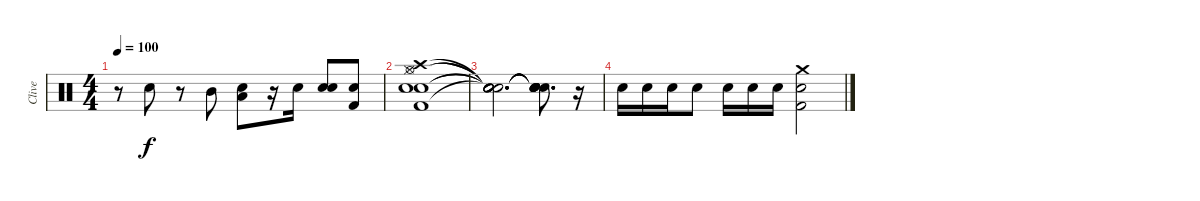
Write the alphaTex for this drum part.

\track ("Clive" "Clive") {instrument percussion}
\staff {score}
\articulation defaults
\ts (4 4)
\tempo 100
\clef neutral
\ks c
r.8{dy f} "Snare (hit) 2".8 r.8 "Mid Tom (hit)".8 ("Snare (hit)" "Low Tom (hit)").8 r.16 "Snare (hit) 2".16 ("Snare (hit)" "Snare (hit) 2").8 ("Snare (hit)" "Kick (hit) 2").8 |
("Snare (hit)" "Kick (hit) 2" "Snare (hit) 2" "Hi-Hat (closed)" "Hi-Hat (open)" "Crash high (hit)").1 |
("Snare (hit)"{t} "Snare (hit)"{t} "Snare (hit)"{t} "Snare (hit)"{t} "Snare (hit)"{t} "Snare (hit)"{t}).2{d} ("Snare (hit)"{t} "Snare (hit)"{t} "Snare (hit)"{t} "Snare (hit)"{t} "Snare (hit)"{t} "Snare (hit)"{t}).8{d} r.16 |
"Snare (hit) 2".16 "Snare (hit) 2".16 "Snare (hit) 2".16 "Snare (hit) 2".8 "Snare (hit) 2".16 "Snare (hit) 2".16 "Snare (hit) 2".16 ("Crash medium (hit)" "Kick (hit) 2" "Snare (hit) 2").2
